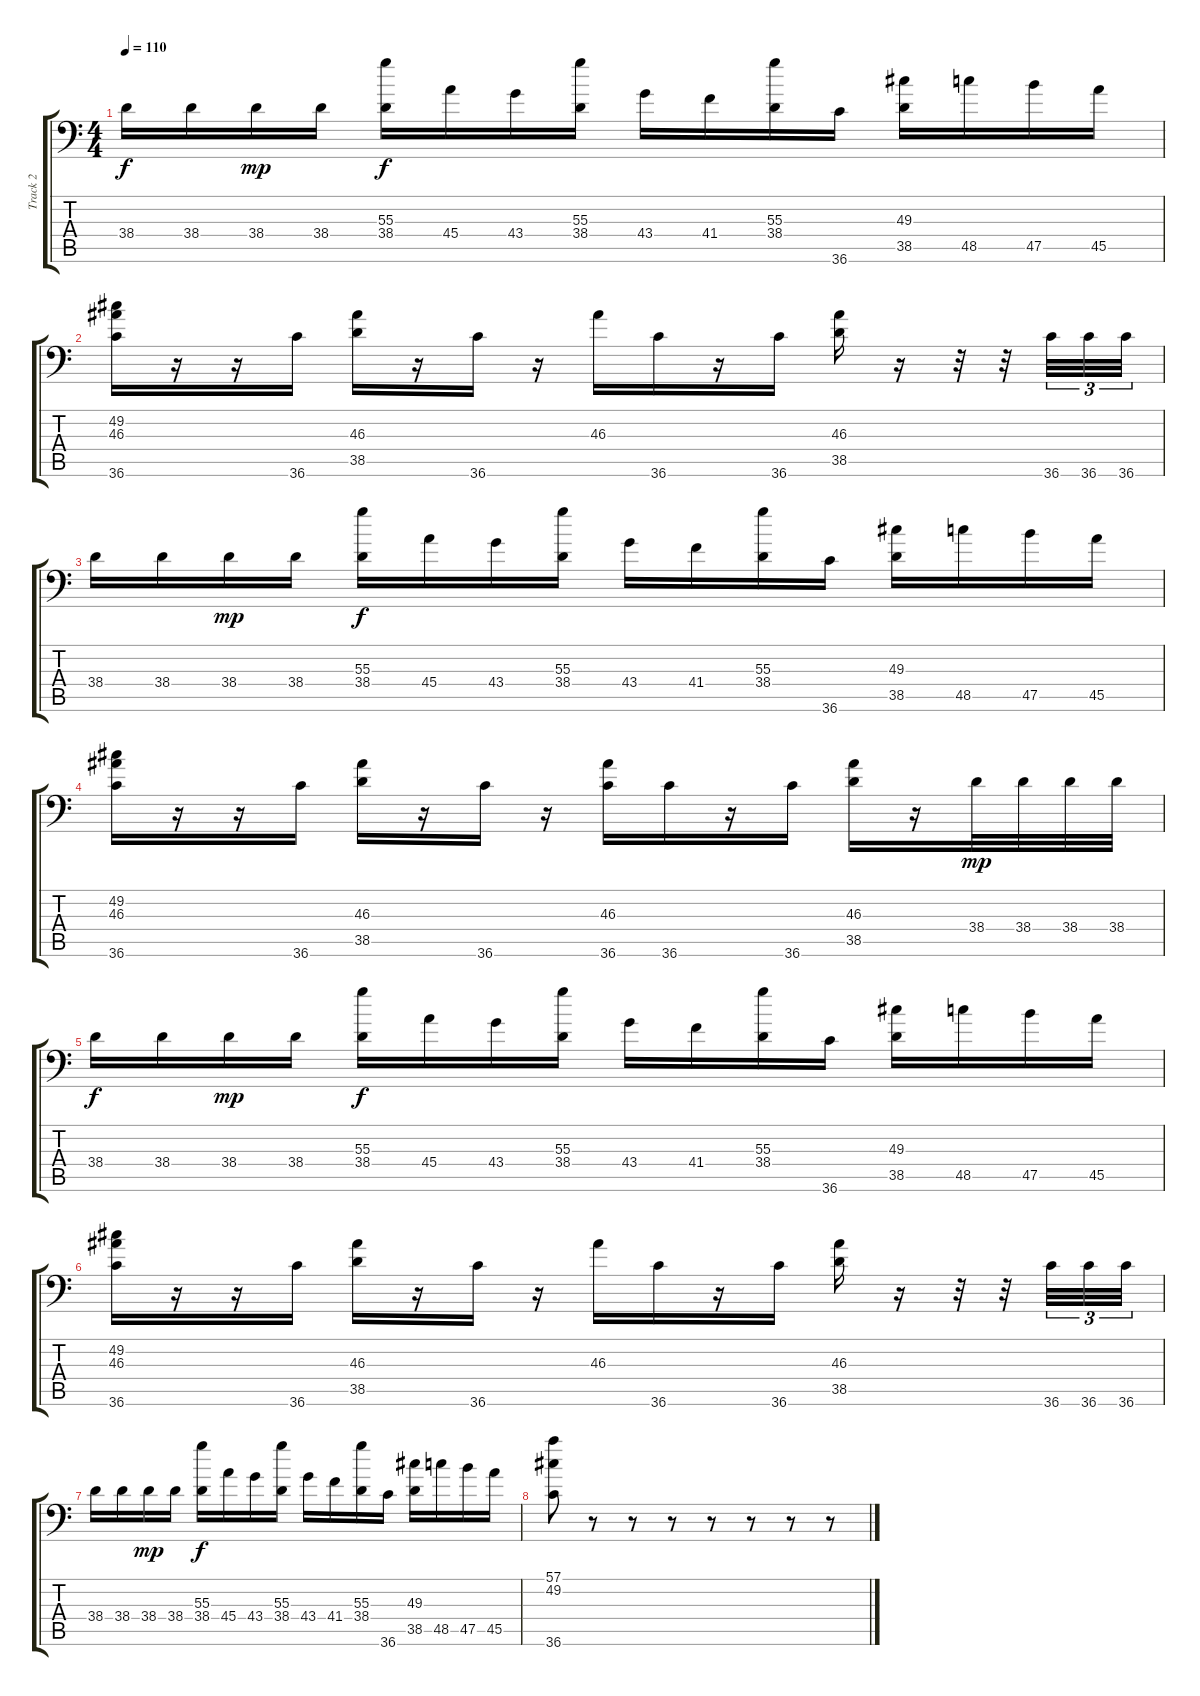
\track ("Track 2" "Track 2") {instrument acousticgrandpiano}
\staff {score tabs}
\tuning (C-1 C-1 C-1 C-1 C-1 C-1) {hide}
\ts (4 4)
\tempo 110
\clef f4
\ks c
38.4.16{dy f} 38.4.16 38.4.16{dy mp} 38.4.16 (55.3 38.4).16{dy f} 45.4.16 43.4.16 (55.3 38.4).16 43.4.16 41.4.16 (55.3 38.4).16 36.6.16 (49.3 38.5).16 48.5.16 47.5.16 45.5.16 |
(49.2 46.3 36.6).16 r.16 r.16 36.6.16 (46.3 38.5).16 r.16 36.6.16 r.16 46.3.16 36.6.16 r.16 36.6.16 (46.3 38.5).16 r.16 r.32 r.32 36.6.32{tu (3 2)} 36.6.32{tu (3 2)} 36.6.32{tu (3 2)} |
38.4.16 38.4.16 38.4.16{dy mp} 38.4.16 (55.3 38.4).16{dy f} 45.4.16 43.4.16 (55.3 38.4).16 43.4.16 41.4.16 (55.3 38.4).16 36.6.16 (49.3 38.5).16 48.5.16 47.5.16 45.5.16 |
(49.2 46.3 36.6).16 r.16 r.16 36.6.16 (46.3 38.5).16 r.16 36.6.16 r.16 (46.3 36.6).16 36.6.16 r.16 36.6.16 (46.3 38.5).16 r.16 38.4.32{dy mp} 38.4.32 38.4.32 38.4.32 |
38.4.16{dy f} 38.4.16 38.4.16{dy mp} 38.4.16 (55.3 38.4).16{dy f} 45.4.16 43.4.16 (55.3 38.4).16 43.4.16 41.4.16 (55.3 38.4).16 36.6.16 (49.3 38.5).16 48.5.16 47.5.16 45.5.16 |
(49.2 46.3 36.6).16 r.16 r.16 36.6.16 (46.3 38.5).16 r.16 36.6.16 r.16 46.3.16 36.6.16 r.16 36.6.16 (46.3 38.5).16 r.16 r.32 r.32 36.6.32{tu (3 2)} 36.6.32{tu (3 2)} 36.6.32{tu (3 2)} |
38.4.16 38.4.16 38.4.16{dy mp} 38.4.16 (55.3 38.4).16{dy f} 45.4.16 43.4.16 (55.3 38.4).16 43.4.16 41.4.16 (55.3 38.4).16 36.6.16 (49.3 38.5).16 48.5.16 47.5.16 45.5.16 |
(57.1 49.2 36.6).8 r.8 r.8 r.8 r.8 r.8 r.8 r.8
